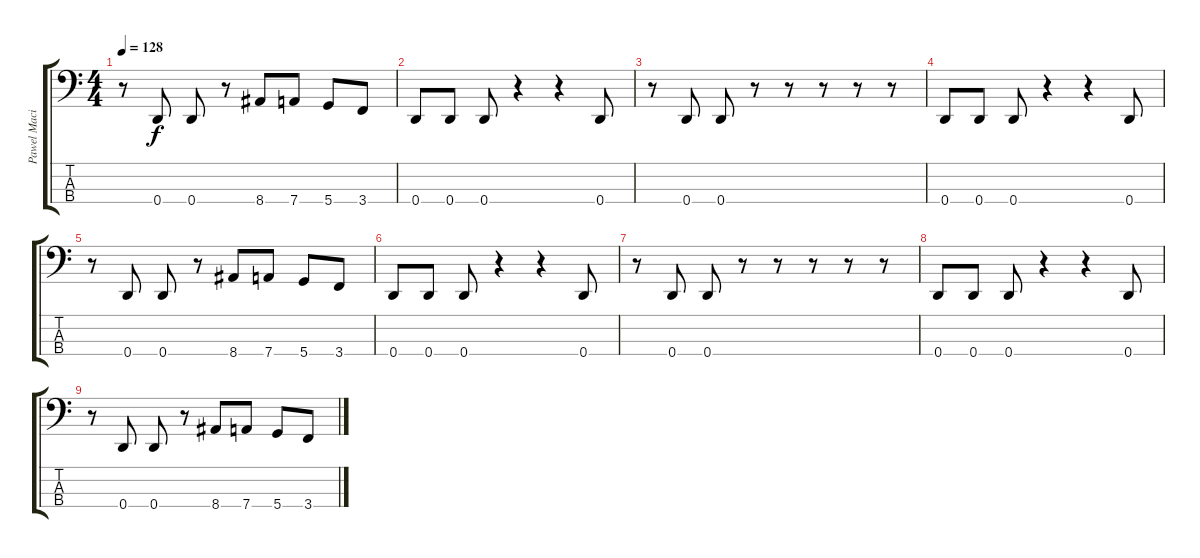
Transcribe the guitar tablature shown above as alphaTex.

\track ("Pawel Maciwoda" "Pawel Maci") {instrument electricbassfinger}
\staff {score tabs}
\tuning (F2 C2 G1 D1) {hide}
\ts (4 4)
\tempo 128
\clef f4
\ks c
r.8{dy f volume 9} 0.4.8 0.4.8 r.8 8.4.8 7.4.8 5.4.8 3.4.8 |
0.4.8{volume 8} 0.4.8 0.4.8 r.4 r.4 0.4.8 |
r.8{volume 7} 0.4.8 0.4.8 r.8 r.8 r.8 r.8 r.8 |
0.4.8{volume 6} 0.4.8 0.4.8 r.4 r.4 0.4.8 |
r.8{volume 5} 0.4.8 0.4.8 r.8 8.4.8 7.4.8 5.4.8 3.4.8 |
0.4.8{volume 4} 0.4.8 0.4.8 r.4 r.4 0.4.8 |
r.8{volume 3} 0.4.8 0.4.8 r.8 r.8 r.8 r.8 r.8 |
0.4.8{volume 2} 0.4.8 0.4.8 r.4 r.4 0.4.8 |
r.8{volume 0} 0.4.8 0.4.8 r.8 8.4.8 7.4.8 5.4.8 3.4.8
